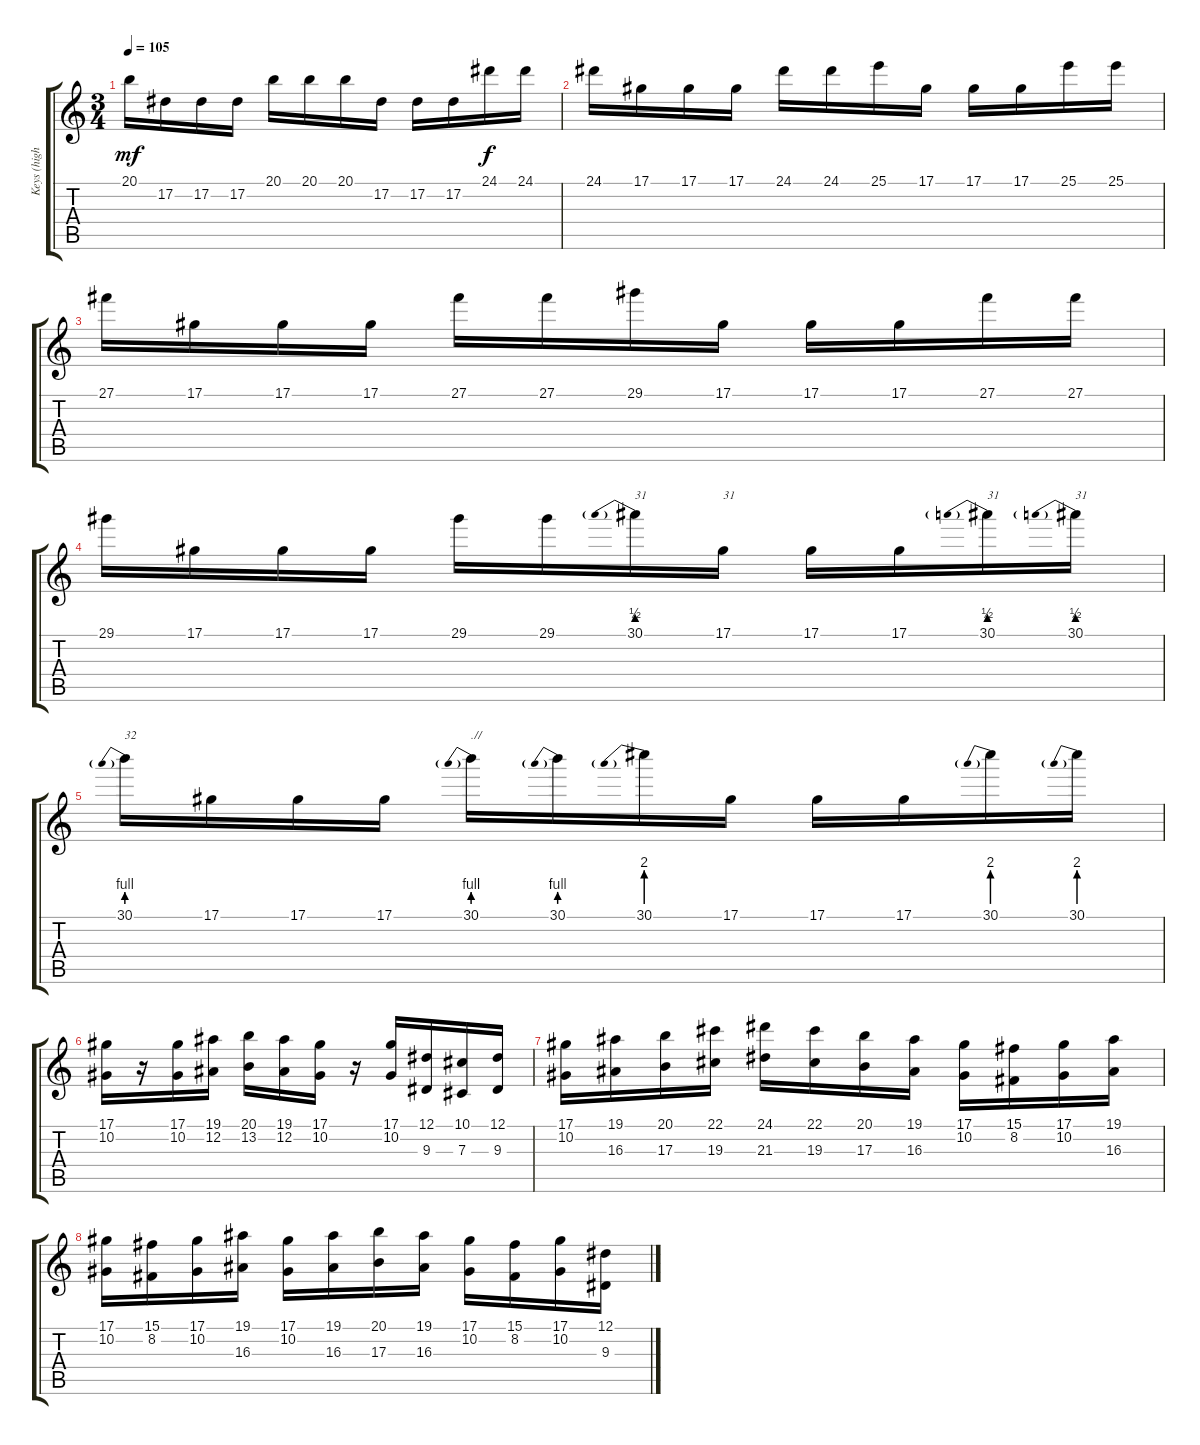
\track ("Keys (high)" "Keys (high") {instrument stringensemble1}
\staff {score tabs}
\tuning (Eb4 Bb3 Gb3 Db3 Ab2 Eb2) {hide}
\ts (3 4)
\tempo 105
\clef g2
\ks c
20.1.16{dy mf} 17.2.16 17.2.16 17.2.16 20.1.16 20.1.16 20.1.16 17.2.16 17.2.16 17.2.16 24.1.16{dy f} 24.1.16 |
24.1.16 17.1.16 17.1.16 17.1.16 24.1.16 24.1.16 25.1.16 17.1.16 17.1.16 17.1.16 25.1.16 25.1.16 |
27.1.16 17.1.16 17.1.16 17.1.16 27.1.16 27.1.16 29.1.16 17.1.16 17.1.16 17.1.16 27.1.16 27.1.16 |
29.1.16 17.1.16 17.1.16 17.1.16 29.1.16 29.1.16 30.1{be (prebend 0 2 60 2)}.16{txt "31"} 17.1.16{txt "31"} 17.1.16 17.1.16 30.1{be (prebend 0 2 60 2)}.16{txt "31"} 30.1{be (prebend 0 2 60 2)}.16{txt "31"} |
30.1{be (prebend 0 4 60 4)}.16{txt "32"} 17.1.16 17.1.16 17.1.16 30.1{be (prebend 0 4 60 4)}.16{txt ".//"} 30.1{be (prebend 0 4 60 4)}.16 30.1{be (prebend 0 8 60 8)}.16 17.1.16 17.1.16 17.1.16 30.1{be (prebend 0 8 60 8)}.16 30.1{be (prebend 0 8 60 8)}.16 |
(17.1 10.2).16 r.16 (17.1 10.2).16 (19.1 12.2).16 (20.1 13.2).16 (19.1 12.2).16 (17.1 10.2).16 r.16 (17.1 10.2).16 (12.1 9.3).16 (10.1 7.3).16 (12.1 9.3).16 |
(17.1 10.2).16 (19.1 16.3).16 (20.1 17.3).16 (22.1 19.3).16 (24.1 21.3).16 (22.1 19.3).16 (20.1 17.3).16 (19.1 16.3).16 (17.1 10.2).16 (15.1 8.2).16 (17.1 10.2).16 (19.1 16.3).16 |
(17.1 10.2).16 (15.1 8.2).16 (17.1 10.2).16 (19.1 16.3).16 (17.1 10.2).16 (19.1 16.3).16 (20.1 17.3).16 (19.1 16.3).16 (17.1 10.2).16 (15.1 8.2).16 (17.1 10.2).16 (12.1 9.3).16
